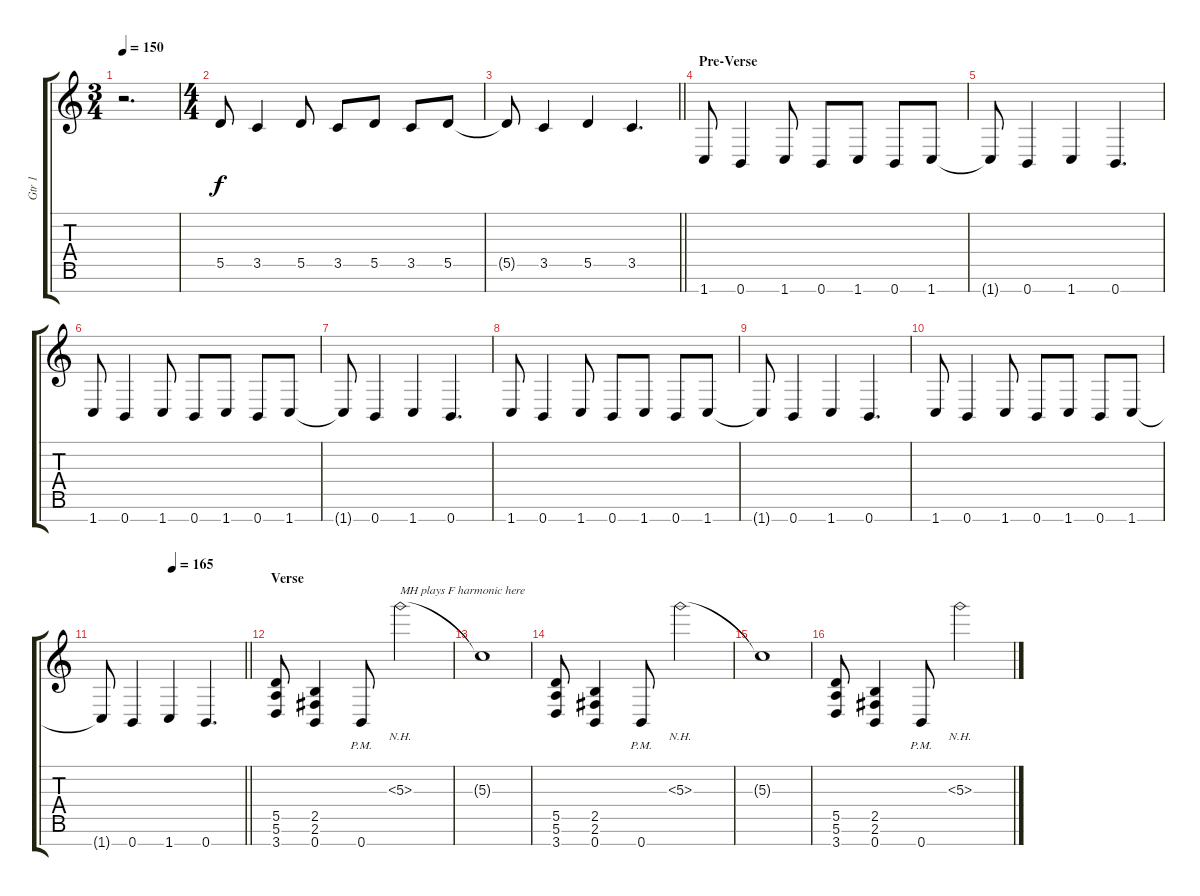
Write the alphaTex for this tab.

\track ("Gtr 1" "Gtr 1") {instrument distortionguitar}
\staff {score tabs}
\tuning (E4 B3 G3 D3 A2 E2 B1) {hide}
\ts (3 4)
\tempo 150
\clef g2
\ks c
r.2{d dy f} |
\ts (4 4)
5.5.8 3.5.4 5.5.8 3.5.8 5.5.8 3.5.8 5.5.8 |
\barLineRight lightlight
5.5{t}.8 3.5.4 5.5.4 3.5.4{d} |
\section ("" "Pre-Verse")
1.7.8 0.7.4 1.7.8 0.7.8 1.7.8 0.7.8 1.7.8 |
1.7{t}.8 0.7.4 1.7.4 0.7.4{d} |
1.7.8 0.7.4 1.7.8 0.7.8 1.7.8 0.7.8 1.7.8 |
1.7{t}.8 0.7.4 1.7.4 0.7.4{d} |
1.7.8 0.7.4 1.7.8 0.7.8 1.7.8 0.7.8 1.7.8 |
1.7{t}.8 0.7.4 1.7.4 0.7.4{d} |
1.7.8 0.7.4 1.7.8 0.7.8 1.7.8 0.7.8 1.7.8 |
\tempo (165 0.5)
\barLineRight lightlight
1.7{t}.8 0.7.4 1.7.4 0.7.4{d} |
\section ("" "Verse")
(5.5 5.6 3.7).8 (2.5 2.6 0.7).4 0.7{pm}.8 5.3{nh}.2{txt "MH plays F harmonic here"} |
5.3{t}.1 |
(5.5 5.6 3.7).8 (2.5 2.6 0.7).4 0.7{pm}.8 5.3{nh}.2 |
5.3{t}.1 |
(5.5 5.6 3.7).8 (2.5 2.6 0.7).4 0.7{pm}.8 5.3{nh}.2
